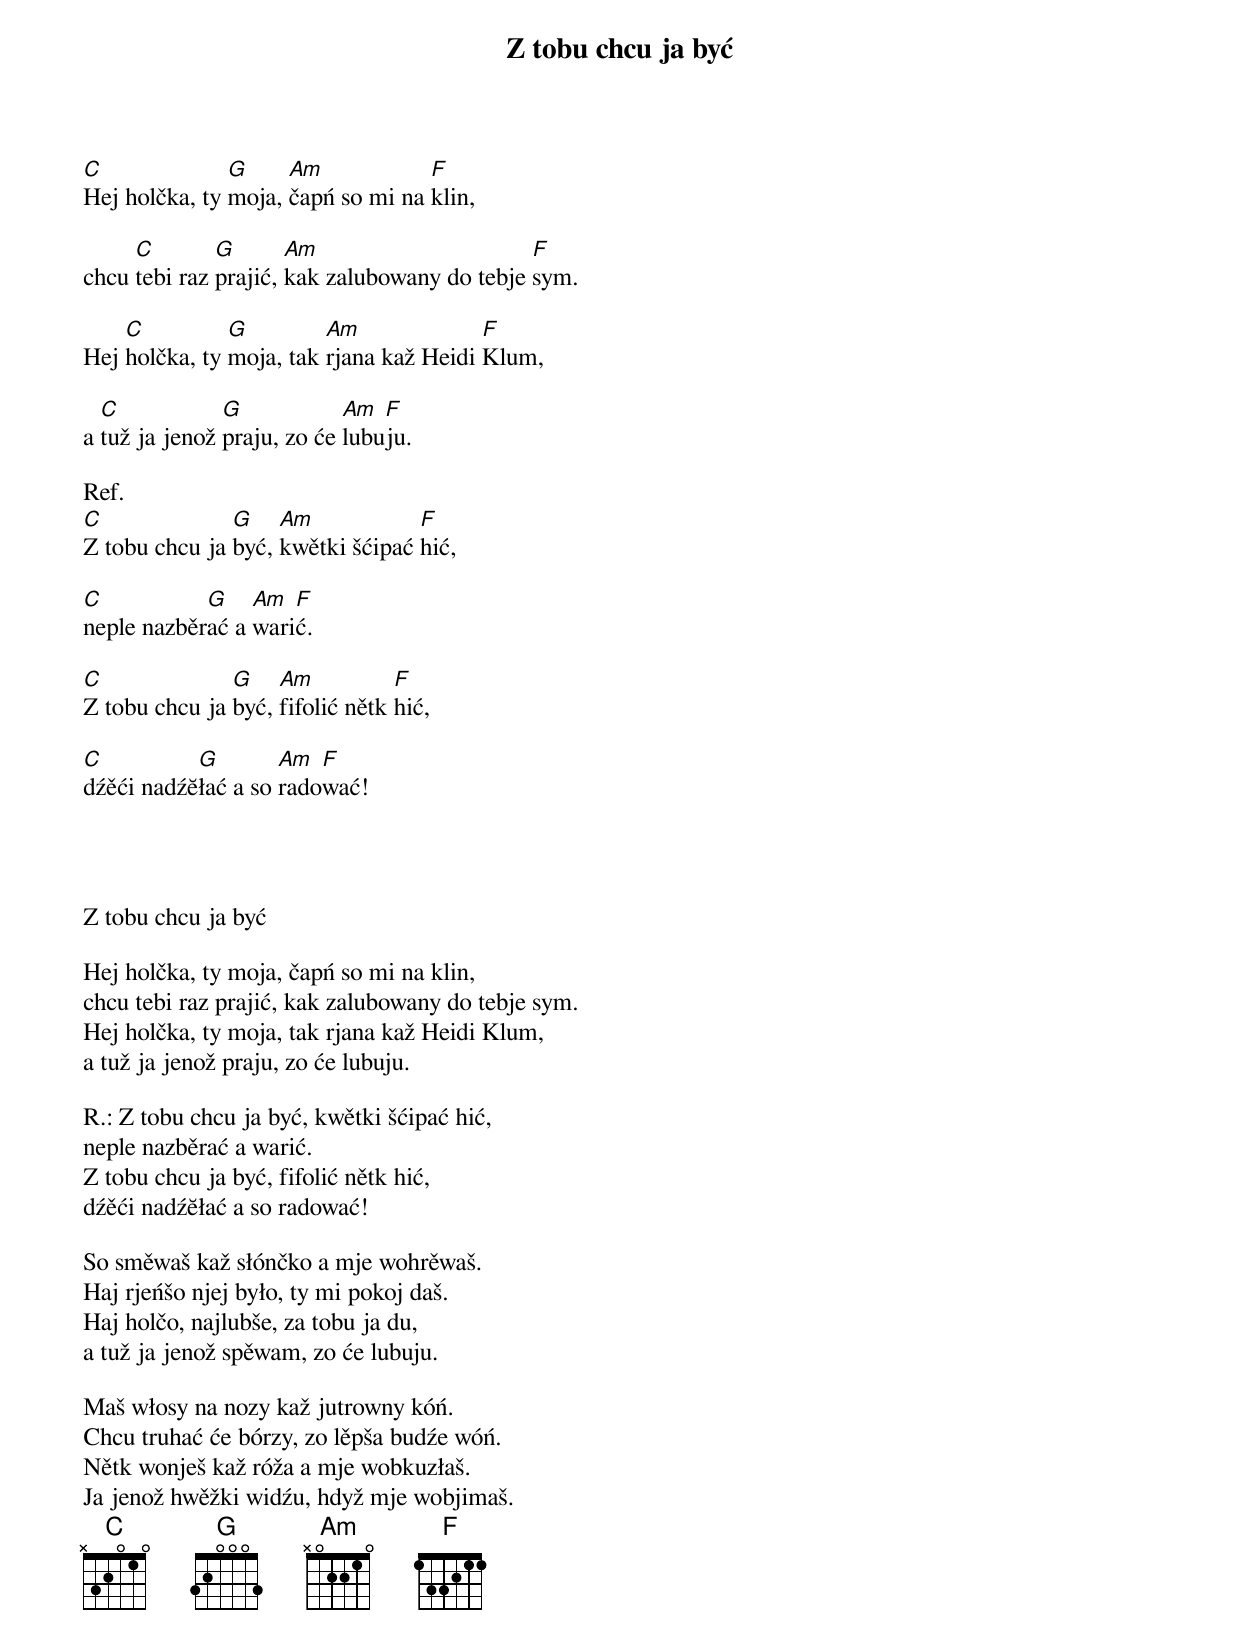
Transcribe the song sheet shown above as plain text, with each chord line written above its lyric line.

Z tobu chcu ja być

C              G     Am            F
Hej holčka, ty moja, čapń so mi na klin,

     C        G       Am                      F
chcu tebi raz prajić, kak zalubowany do tebje sym.

    C          G         Am              F
Hej holčka, ty moja, tak rjana kaž Heidi Klum,

  C            G            Am  F
a tuž ja jenož praju, zo će lubuju.

Ref.
C              G    Am            F
Z tobu chcu ja być, kwětki šćipać hić,

C           G    Am  F
neple nazběrać a warić.

C              G    Am           F
Z tobu chcu ja być, fifolić nětk hić,

C          G        Am  F
dźěći nadźĕłać a so radować!




Z tobu chcu ja być

Hej holčka, ty moja, čapń so mi na klin,
chcu tebi raz prajić, kak zalubowany do tebje sym.
Hej holčka, ty moja, tak rjana kaž Heidi Klum,
a tuž ja jenož praju, zo će lubuju.

R.: Z tobu chcu ja być, kwětki šćipać hić,
neple nazběrać a warić.
Z tobu chcu ja być, fifolić nětk hić,
dźěći nadźĕłać a so radować!

So směwaš kaž słónčko a mje wohrěwaš.
Haj rjeńšo njej było, ty mi pokoj daš.
Haj holčo, najlubše, za tobu ja du,
a tuž ja jenož spěwam, zo će lubuju.

Maš włosy na nozy kaž jutrowny kóń.
Chcu truhać će bórzy, zo lěpša budźe wóń.
Nětk wonješ kaž róža a mje wobkuzłaš.
Ja jenož hwěžki widźu, hdyž mje wobjimaš.
